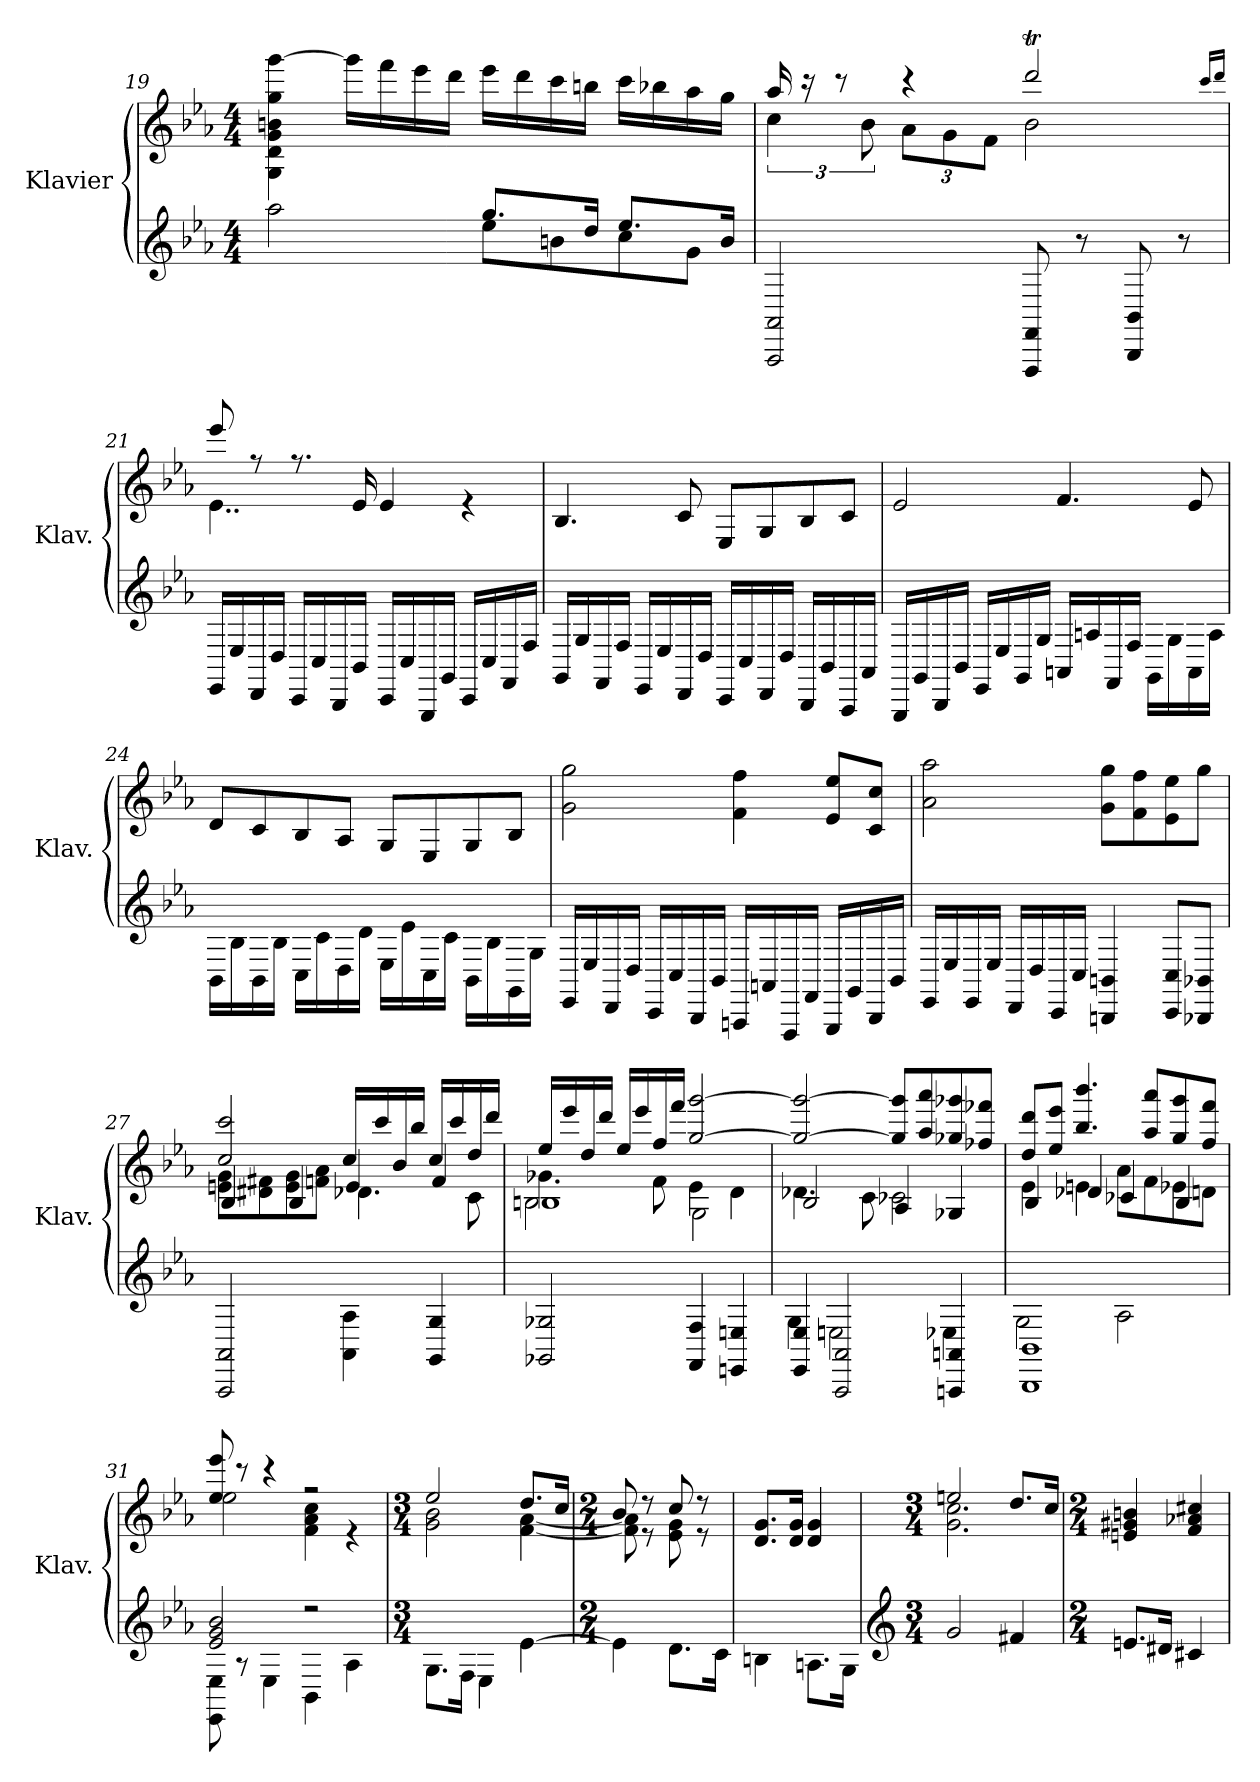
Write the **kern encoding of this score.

**kern	**kern
*part1	*part1
*staff2	*staff1
*I"Klavier	*
*I'Klav.	*
!!LO:LB:g=z
*clefG2	*clefG2
*k[b-e-a-]	*k[b-e-a-]
*M4/4	*M4/4
=19	=19
*^	*
2aa-\	2ryy	4G\ 4d\ 4g\ 4bn\ 4gg\ [4ggg\
.	.	16ggg\LL]
.	.	16fff\
.	.	16eee-\
.	.	16ddd\JJ
8.gg/L	8ee-\L	16eee-\LL
.	.	16ddd\
.	8bn\	16ccc\
16dd/Jk	.	16bbn\JJ
8.ee-/L	8cc\	16ccc\LL
.	.	16bb-X\
.	8g\J	16aa-\
16b/Jk	.	16gg\JJ
*v	*v	*
=20	=20
*	*^
2AAA-/ 2AA-/	16aa-/	6cc\
.	16r	.
.	8r	.
.	.	12b-\
*	*	*Xbrackettup
.	4r	12a-\L
.	.	12g\
.	.	12f\J
8FFF/ 8FF/	2dddt/	2b-\
8r	.	.
8BBB-/ 8BB-/	.	.
8r	.	.
.	16qccc/LL	.
.	16qddd/JJ	.
=21	=21	=21
16EE-/LL	8eee-/	4..e-\
16E-/	.	.
16DD/	8rff	.
16D/JJ	.	.
16CC/LL	8.rff	.
16C/	.	.
16BBB-/	.	.
16BB-/JJ	16e-/	2ryy
16CC/LL	4e-/	.
16C/	.	.
16GGG/	.	.
16GG/JJ	.	.
16CC/LL	4re	.
16C/	.	.
16FF/	.	.
16F/JJ	.	16ryy
*	*v	*v
=22	=22
16GG/LL	4.B-/
16G/	.
16FF/	.
16F/JJ	.
16EE-/LL	.
16E-/	.
16DD/	8c/
16D/JJ	.
16CC/LL	8E-/L
16C/	.
16DD/	8G/
16D/JJ	.
16BBB-/LL	8B-/
16BB-/	.
16AAA-/	8c/J
16AA-/JJ	.
!!LO:LB:g=z
=23	=23
16GGG/LL	2e-/
16GG/	.
16BBB-/	.
16BB-/JJ	.
16EE-/LL	.
16E-/	.
16GG/	.
16G/JJ	.
16AAn/LL	4.f/
16An/	.
16FF/	.
16F/JJ	.
16GG\LL	.
16G\	.
16AA\	8e-/
16A\JJ	.
=24	=24
16BB-\LL	8d/L
16B-\	.
16BB-\	8c/
16B-\JJ	.
16C\LL	8B-/
16c\	.
16D\	8A-/J
16d\JJ	.
16E-\LL	8G/L
16e-\	.
16C\	8E-/
16c\JJ	.
16BB-\LL	8G/
16B-\	.
16GG\	8B-/J
16G\JJ	.
=25	=25
16EE-/LL	2g\ 2gg\
16E-/	.
16DD/	.
16D/JJ	.
16CC/LL	.
16C/	.
16BBB-/	.
16BB-/JJ	.
16AAAn/LL	4f\ 4ff\
16AAn/	.
16FFF/	.
16FF/JJ	.
16GGG/LL	8e-/ 8ee-/L
16GG/	.
16BBB-/	8c/ 8cc/J
16BB-/JJ	.
=26	=26
16EE-/LL	2a-\ 2aa-\
16E-/	.
16EE-/	.
16E-/JJ	.
16DD/LL	.
16D/	.
16CC/	.
16C/JJ	.
4BBBn/ 4BBn/	8g\ 8gg\L
.	8f\ 8ff\
8CC/ 8C/L	8e-\ 8ee-\
8BBB-X/ 8BB-X/J	8gg\J
!!LO:LB:g=z
=27	=27
*	*^
*	*	*^
2AAA-/ 2AA-/	2cc/ 2ccc/	8en\ 8g\L	4B-/
.	.	8d#X\ 8f#X\	.
.	.	8e\ 8g\	4B-/
.	.	8fn\ 8a-\J	.
4AA-\ 4A-\	16cc/LL	4e/	4.d-X\
.	16ccc/	.	.
.	16b-/	.	.
.	16bb-/JJ	.	.
4GG/ 4G/	16cc/LL	4f/	.
.	16ccc/	.	.
.	16dd/	.	8c\
.	16ddd/JJ	.	.
=28	=28	=28	=28
*	*	*	*^
2GG-X/ 2G-X/	16ee-/LL	4.g-X\	1Bn	2B\
.	16eee-/	.	.	.
.	16dd/	.	.	.
.	16ddd/JJ	.	.	.
.	16ee-/LL	.	.	.
.	16eee-/	.	.	.
.	16ff/	8f\	.	.
.	16fff/JJ	.	.	.
4FF/ 4F/	[2gg/ [2ggg/	4e-\	.	2G\
4EEn/ 4En/	.	4d\	.	.
*	*	*	*v	*v
=29	=29	=29	=29
*^	*	*	*
4EE-/ 4E-/	4G\	2gg/_ 2ggg/_	4.d-X\	2B-/
2AAA-/ 2AA-/	2En\	.	.	.
.	.	.	8c\	.
.	.	8gg/] 8ggg/]L	2c-X\	4A-/
.	.	8aa-/ 8aaa-/	.	.
4AAAn/ 4AAn/	4E-X\	8gg-X/ 8ggg-X/	.	4G-X/
.	.	8ff-X/ 8fff-X/J	.	.
=30	=30	=30	=30	=30
1BBB- 1BB-	2G\	8dd/ 8ddd/L	4e-\	4B-/
.	.	8ee-/ 8eee-/J	.	.
.	.	4.bb-/ 4.bbb-/	4en\	4d-X/
.	2A-\	.	8a-\L	4c-X/
.	.	8aa-/ 8aaa-/L	8f\	.
.	.	8gg/ 8ggg/	8e-X\	4B-/
.	.	8ff/ 8fff/J	8dn\J	.
*	*	*	*v	*v
=31	=31	=31	=31
2e-/ 2g/ 2b-/	8EE-\ 8E-\	8ee-/ 8eee-/	2ee-\
.	8r	8r	.
.	4E-\	4r	.
2r	4BB-\	2r	4f\ 4a-\ 4cc\
.	4A-\	.	4r
*v	*v	*	*
!!LO:PB:g=z	!!
=32	=32	=32
*M3/4	*M3/4	*
8.G\L	2ee-/	2g\ 2b-\
16F\Jk	.	.
4E-\	.	.
[4e-\	8.dd/L	[4f\ [4a-\
.	16cc/Jk	.
=33	=33	=33
*M2/4	*M2/4	*
4e-\]	8b-/	8f\] 8a-\]
.	8r	8r
8.d\L	8cc/	8e-\ 8g\
.	8r	8r
16c\Jk	.	.
*	*v	*v
=34	=34
4Bn\	8.d/ 8.g/L
.	16d/ 16g/Jk
8.An\L	4d/ 4g/
16G\Jk	.
=35	=35
*clefG2	*
*M3/4	*M3/4
*	*^
2g/	2een/	2.g\ 2.cc\
4f#X/	8.dd/L	.
.	16cc/Jk	.
*	*v	*v
=36	=36
*M2/4	*M2/4
8.en/L	4en/ 4g#X/ 4bn/
16d#X/Jk	.
4c#X/	4f/ 4a-X/ 4cc#X/
=	=
*-	*-
